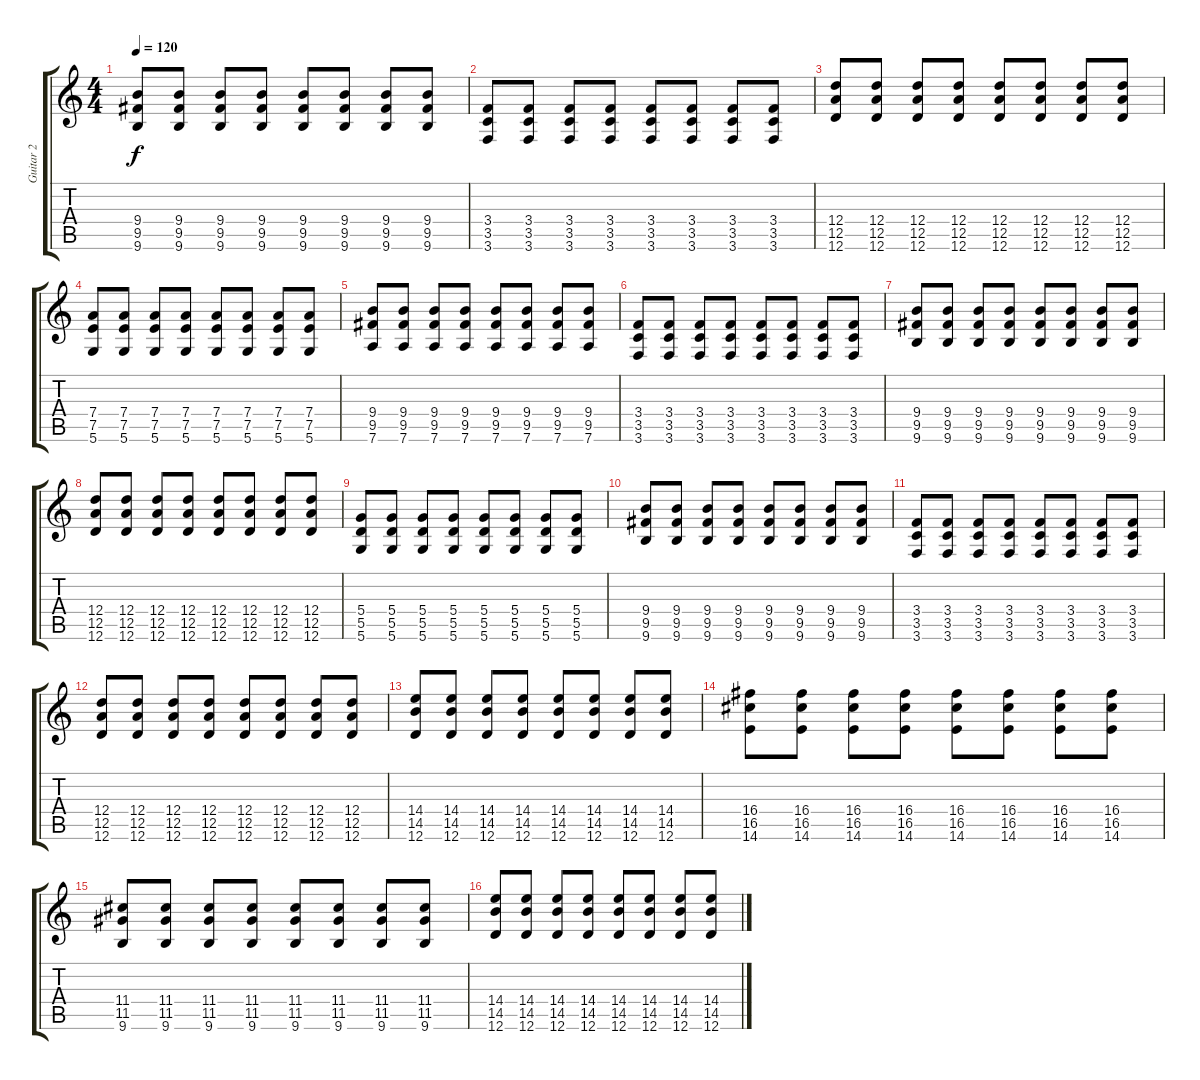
\track ("Guitar 2" "Guitar 2") {instrument distortionguitar}
\staff {score tabs}
\tuning (E4 B3 G3 D3 A2 D2) {hide}
\ts (4 4)
\tempo 120
\clef g2
\ks c
(9.4 9.5 9.6).8{dy f} (9.4 9.5 9.6).8 (9.4 9.5 9.6).8 (9.4 9.5 9.6).8 (9.4 9.5 9.6).8 (9.4 9.5 9.6).8 (9.4 9.5 9.6).8 (9.4 9.5 9.6).8 |
(3.4 3.5 3.6).8 (3.4 3.5 3.6).8 (3.4 3.5 3.6).8 (3.4 3.5 3.6).8 (3.4 3.5 3.6).8 (3.4 3.5 3.6).8 (3.4 3.5 3.6).8 (3.4 3.5 3.6).8 |
(12.4 12.5 12.6).8 (12.4 12.5 12.6).8 (12.4 12.5 12.6).8 (12.4 12.5 12.6).8 (12.4 12.5 12.6).8 (12.4 12.5 12.6).8 (12.4 12.5 12.6).8 (12.4 12.5 12.6).8 |
(7.4 7.5 5.6).8 (7.4 7.5 5.6).8 (7.4 7.5 5.6).8 (7.4 7.5 5.6).8 (7.4 7.5 5.6).8 (7.4 7.5 5.6).8 (7.4 7.5 5.6).8 (7.4 7.5 5.6).8 |
(9.4 9.5 7.6).8 (9.4 9.5 7.6).8 (9.4 9.5 7.6).8 (9.4 9.5 7.6).8 (9.4 9.5 7.6).8 (9.4 9.5 7.6).8 (9.4 9.5 7.6).8 (9.4 9.5 7.6).8 |
(3.4 3.5 3.6).8 (3.4 3.5 3.6).8 (3.4 3.5 3.6).8 (3.4 3.5 3.6).8 (3.4 3.5 3.6).8 (3.4 3.5 3.6).8 (3.4 3.5 3.6).8 (3.4 3.5 3.6).8 |
(9.4 9.5 9.6).8 (9.4 9.5 9.6).8 (9.4 9.5 9.6).8 (9.4 9.5 9.6).8 (9.4 9.5 9.6).8 (9.4 9.5 9.6).8 (9.4 9.5 9.6).8 (9.4 9.5 9.6).8 |
(12.4 12.5 12.6).8 (12.4 12.5 12.6).8 (12.4 12.5 12.6).8 (12.4 12.5 12.6).8 (12.4 12.5 12.6).8 (12.4 12.5 12.6).8 (12.4 12.5 12.6).8 (12.4 12.5 12.6).8 |
(5.4 5.5 5.6).8 (5.4 5.5 5.6).8 (5.4 5.5 5.6).8 (5.4 5.5 5.6).8 (5.4 5.5 5.6).8 (5.4 5.5 5.6).8 (5.4 5.5 5.6).8 (5.4 5.5 5.6).8 |
(9.4 9.5 9.6).8 (9.4 9.5 9.6).8 (9.4 9.5 9.6).8 (9.4 9.5 9.6).8 (9.4 9.5 9.6).8 (9.4 9.5 9.6).8 (9.4 9.5 9.6).8 (9.4 9.5 9.6).8 |
(3.4 3.5 3.6).8 (3.4 3.5 3.6).8 (3.4 3.5 3.6).8 (3.4 3.5 3.6).8 (3.4 3.5 3.6).8 (3.4 3.5 3.6).8 (3.4 3.5 3.6).8 (3.4 3.5 3.6).8 |
(12.4 12.5 12.6).8 (12.4 12.5 12.6).8 (12.4 12.5 12.6).8 (12.4 12.5 12.6).8 (12.4 12.5 12.6).8 (12.4 12.5 12.6).8 (12.4 12.5 12.6).8 (12.4 12.5 12.6).8 |
(14.4 14.5 12.6).8 (14.4 14.5 12.6).8 (14.4 14.5 12.6).8 (14.4 14.5 12.6).8 (14.4 14.5 12.6).8 (14.4 14.5 12.6).8 (14.4 14.5 12.6).8 (14.4 14.5 12.6).8 |
(16.4 16.5 14.6).8 (16.4 16.5 14.6).8 (16.4 16.5 14.6).8 (16.4 16.5 14.6).8 (16.4 16.5 14.6).8 (16.4 16.5 14.6).8 (16.4 16.5 14.6).8 (16.4 16.5 14.6).8 |
(11.4 11.5 9.6).8 (11.4 11.5 9.6).8 (11.4 11.5 9.6).8 (11.4 11.5 9.6).8 (11.4 11.5 9.6).8 (11.4 11.5 9.6).8 (11.4 11.5 9.6).8 (11.4 11.5 9.6).8 |
(14.4 14.5 12.6).8 (14.4 14.5 12.6).8 (14.4 14.5 12.6).8 (14.4 14.5 12.6).8 (14.4 14.5 12.6).8 (14.4 14.5 12.6).8 (14.4 14.5 12.6).8 (14.4 14.5 12.6).8
